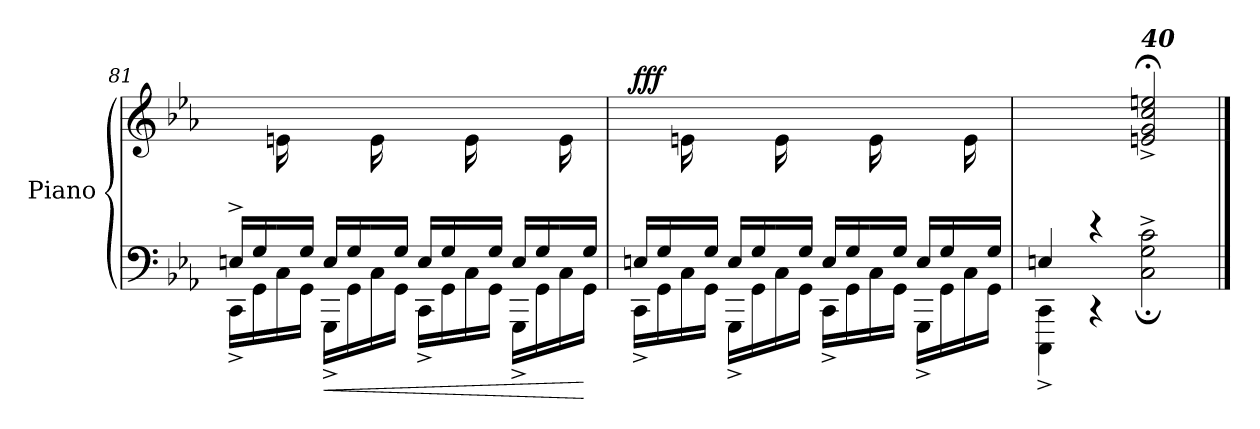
**kern	**kern	**dynam
*part1	*part1	*part1
*staff2	*staff1	*staff1/2
*I"Piano	*	*
*I'Pno	*	*
!!LO:LB:g=z
*clefF4	*clefG2	*
*k[b-e-a-]	*k[b-e-a-]	*
=81	=81	=81
*^	*	*
16En^/LL	16CC^\LL	8ryy	.
16G/	16GG\	.	.
16ryy	16C\	16en\	.
16G/JJ	16GG\JJ	8.ryy	.
!	!	!	!LO:HP:b=2
16E/LL	16GGG^\LL	.	<
16G/	16GG\	.	.
16ryy	16C\	16e\	.
16G/JJ	16GG\JJ	8.ryy	.
16E/LL	16CC^\LL	.	.
16G/	16GG\	.	.
16ryy	16C\	16e\	.
16G/JJ	16GG\JJ	8.ryy	.
16E/LL	16GGG^\LL	.	.
16G/	16GG\	.	.
16ryy	16C\	16e\	.
16G/JJ	16GG\JJ	16ryy	[
=82	=82	=82	=82
!	!	!	!LO:DY:a
16En/LL	16CC^\LL	8ryy	fff
16G/	16GG\	.	.
16ryy	16C\	16en\	.
16G/JJ	16GG\JJ	8.ryy	.
16E/LL	16GGG^\LL	.	.
16G/	16GG\	.	.
16ryy	16C\	16e\	.
16G/JJ	16GG\JJ	8.ryy	.
16E/LL	16CC^\LL	.	.
16G/	16GG\	.	.
16ryy	16C\	16e\	.
16G/JJ	16GG\JJ	8.ryy	.
16E/LL	16GGG^\LL	.	.
16G/	16GG\	.	.
16ryy	16C\	16e\	.
16G/JJ	16GG\JJ	16ryy	.
=83	=83	=83	=83
4En/	4CCC\^ 4CC\^	4ryy	.
2.ryy	4rCC	4rCC	.
!	!	!LO:TX:a:Bi:t=40	!
.	2C\;^ 2G\;^ 2c\;^	2en/;<^ 2g/;<^ 2cc/;<^ 2een/;<^	.
*v	*v	*	*
==	==	==
*-	*-	*-
